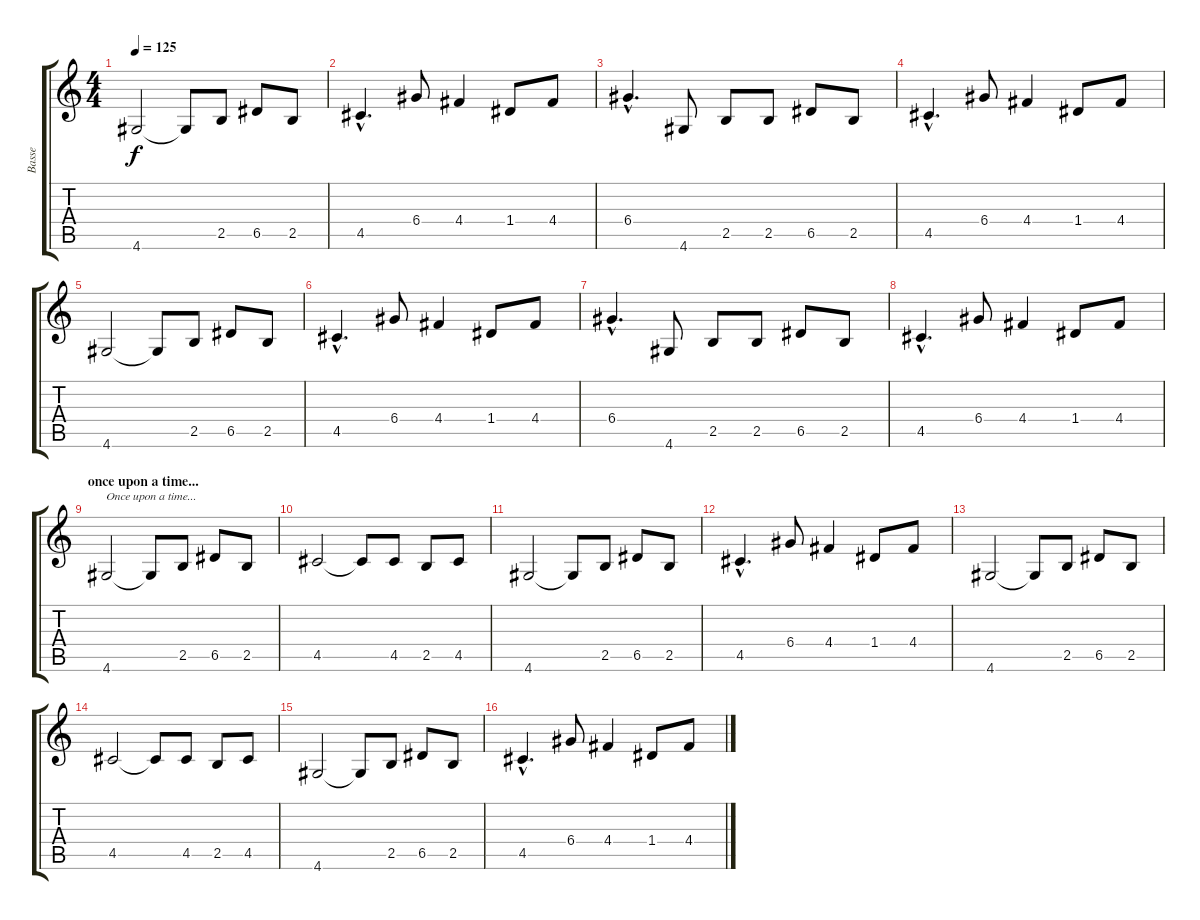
\track ("Basse" "Basse") {instrument electricbassfinger}
\staff {score tabs}
\tuning (E4 B3 G3 D3 A2 E2) {hide}
\ts (4 4)
\tempo 125
\clef g2
\ks c
4.6.2{dy f instrument electricbassfinger} 4.6{t}.8 2.5.8 6.5.8 2.5.8 |
4.5{hac}.4{d} 6.4.8 4.4.4 1.4.8 4.4.8 |
6.4{hac}.4{d} 4.6.8 2.5.8 2.5.8 6.5.8 2.5.8 |
4.5{hac}.4{d} 6.4.8 4.4.4 1.4.8 4.4.8 |
4.6.2 4.6{t}.8 2.5.8 6.5.8 2.5.8 |
4.5{hac}.4{d} 6.4.8 4.4.4 1.4.8 4.4.8 |
6.4{hac}.4{d} 4.6.8 2.5.8 2.5.8 6.5.8 2.5.8 |
4.5{hac}.4{d} 6.4.8 4.4.4 1.4.8 4.4.8 |
\section ("" "once upon a time...")
4.6.2{txt "Once upon a time..."} 4.6{t}.8 2.5.8 6.5.8 2.5.8 |
4.5.2 4.5{t}.8 4.5.8 2.5.8 4.5.8 |
4.6.2 4.6{t}.8 2.5.8 6.5.8 2.5.8 |
4.5{hac}.4{d} 6.4.8 4.4.4 1.4.8 4.4.8 |
4.6.2 4.6{t}.8 2.5.8 6.5.8 2.5.8 |
4.5.2 4.5{t}.8 4.5.8 2.5.8 4.5.8 |
4.6.2 4.6{t}.8 2.5.8 6.5.8 2.5.8 |
4.5{hac}.4{d} 6.4.8 4.4.4 1.4.8 4.4.8
